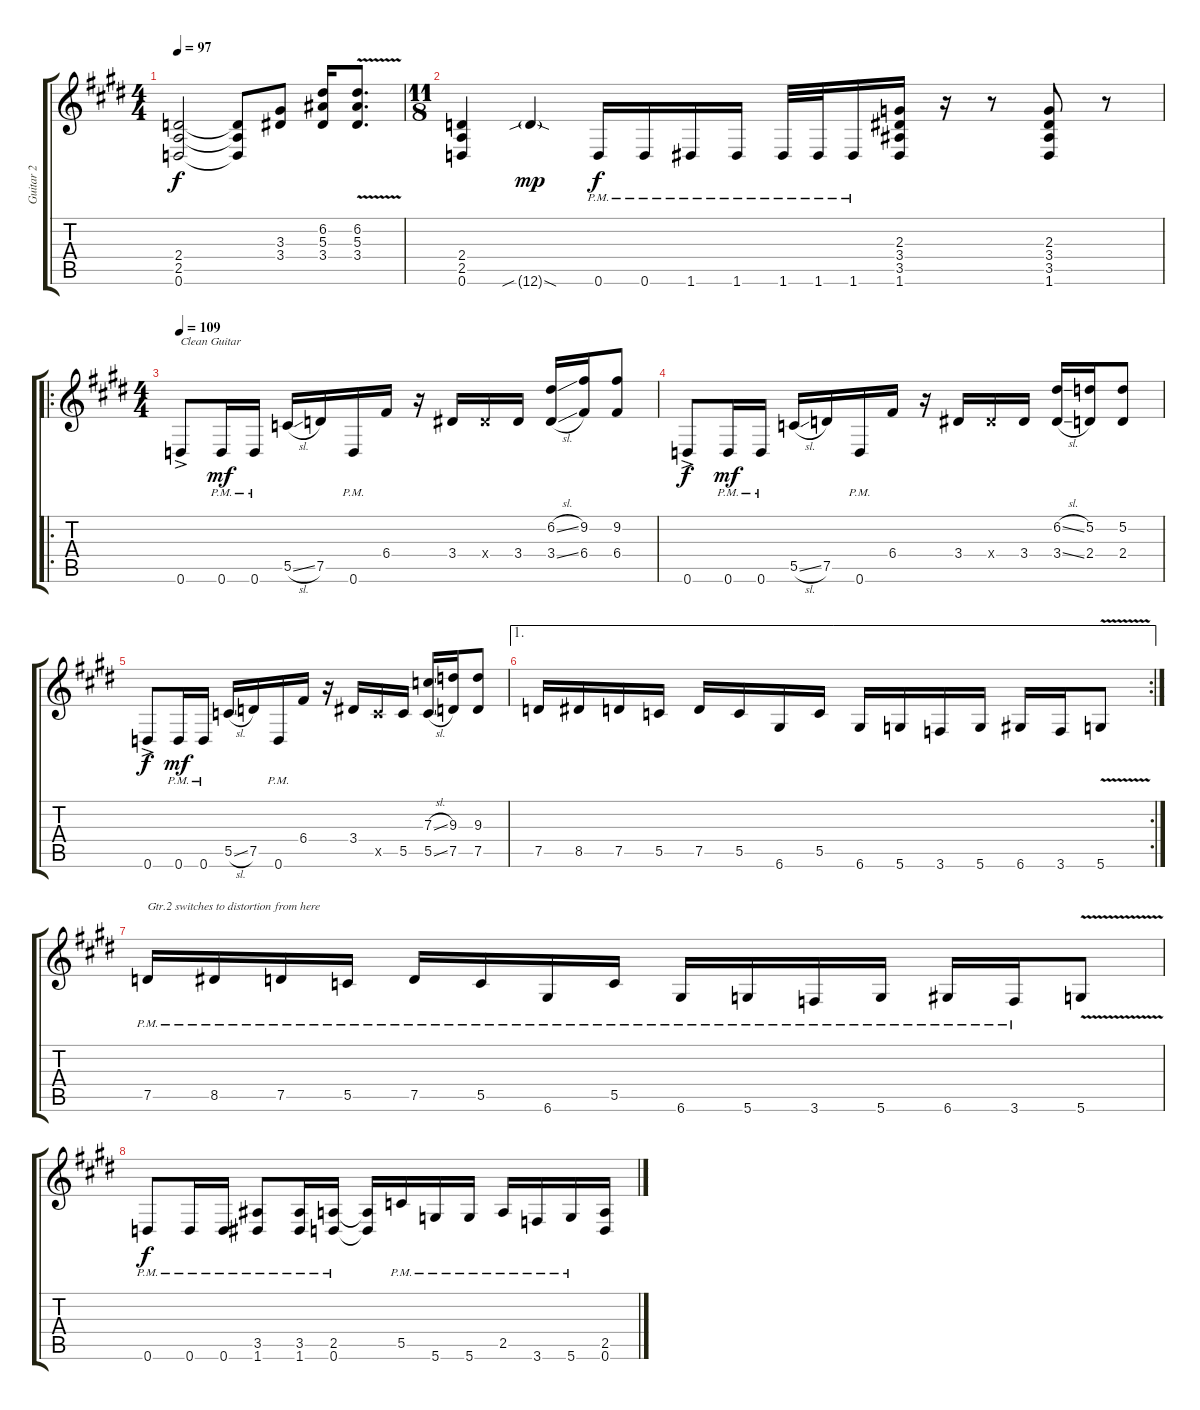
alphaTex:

\track ("Guitar 2" "Guitar 2") {instrument distortionguitar}
\staff {score tabs}
\tuning (D4 A3 F3 C3 G2 D2) {hide}
\ts (4 4)
\tempo 97
\clef g2
\ks e
(2.4 2.5 0.6).2{dy f} (2.4{t} 2.5{t} 0.6{t}).8 (3.3 3.4).8 (6.2 5.3 3.4).16 (6.2{v} 5.3{v} 3.4{v}).8{d} |
\ts (11 8)
(2.4 2.5 0.6).4 12.6{sib sod g}.4{dy mp} 0.6{pm}.16{dy f} 0.6{pm}.16 1.6{pm}.16 1.6{pm}.16 1.6{pm}.32 1.6{pm}.32 1.6{pm}.16 (2.3 3.4 3.5 1.6).16 r.16 r.8 (2.3 3.4 3.5 1.6).8 r.8 |
\ro
\ts (4 4)
\tempo 109
0.6{ac}.8{txt "Clean Guitar" volume 7 instrument electricguitarclean} 0.6{pm}.16{dy mf} 0.6{pm}.16 5.5{sl}.16 7.5.16 0.6{pm}.16 6.4.16 r.16 3.4.16 3.4{x}.16 3.4.16 (6.2{sl} 3.4{sl}).16 (9.2 6.4).16 (9.2 6.4).8 |
0.6{ac}.8{dy f} 0.6{pm}.16{dy mf} 0.6{pm}.16 5.5{sl}.16 7.5.16 0.6{pm}.16 6.4.16 r.16 3.4.16 3.4{x}.16 3.4.16 (6.2{sl} 3.4{sl}).16 (5.2 2.4).16 (5.2 2.4).8 |
0.6{ac}.8{dy f} 0.6{pm}.16{dy mf} 0.6{pm}.16 5.5{sl}.16 7.5.16 0.6{pm}.16 6.4.16 r.16 3.4.16 5.5{x}.16 5.5.16 (7.3{sl} 5.5{sl}).16 (9.3 7.5).16 (9.3 7.5).8 |
\ae 1
\rc 2
7.5.16 8.5.16 7.5.16 5.5.16 7.5.16 5.5.16 6.6.16 5.5.16 6.6.16 5.6.16 3.6.16 5.6.16 6.6.16 3.6.16 5.6{v}.8 |
7.5{pm}.16{txt "Gtr.2 switches to distortion from here" volume 13 instrument distortionguitar} 8.5{pm}.16 7.5{pm}.16 5.5{pm}.16 7.5{pm}.16 5.5{pm}.16 6.6{pm}.16 5.5{pm}.16 6.6{pm}.16 5.6{pm}.16 3.6{pm}.16 5.6{pm}.16 6.6{pm}.16 3.6{pm}.16 5.6{v}.8 |
0.6{pm}.8{dy f} 0.6{pm}.16 0.6{pm}.16 (3.5{pm} 1.6{pm}).8 (3.5{pm} 1.6{pm}).16 (2.5{pm} 0.6{pm}).16 (2.5{t} 0.6{t}).16 5.5{pm}.16 5.6{pm}.16 5.6{pm}.16 2.5{pm}.16 3.6{pm}.16 5.6{pm}.16 (2.5 0.6).16
